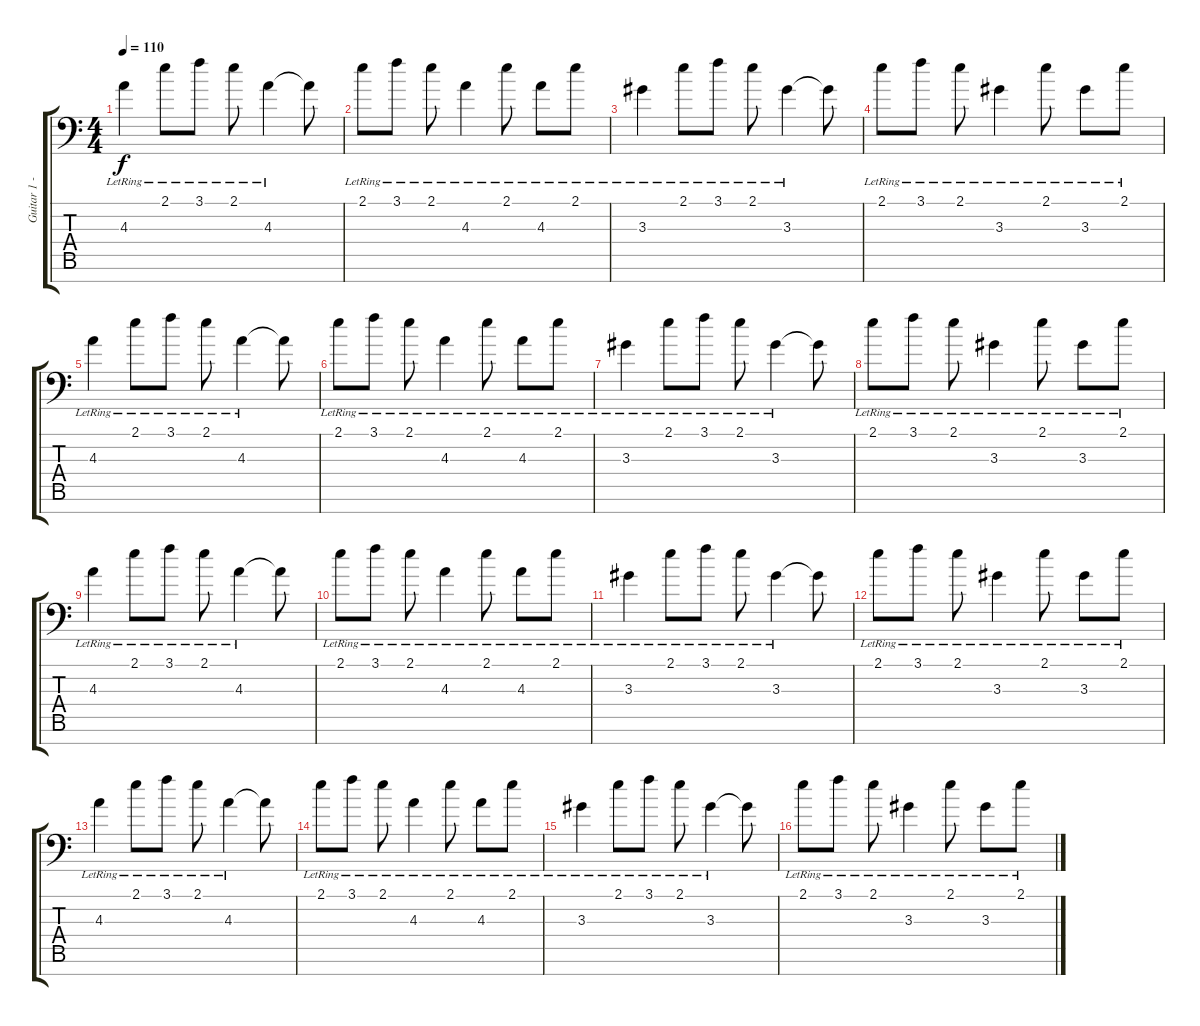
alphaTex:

\track ("Guitar 1 - Clean       (Munky)" "Guitar 1 -") {instrument electricguitarclean}
\staff {score tabs}
\tuning (D4 A3 F3 C3 G2 D2 A1) {hide}
\ts (4 4)
\tempo 110
\clef f4
\ks c
4.3{lr}.4{dy f instrument electricguitarclean} 2.1{lr}.8 3.1{lr}.8 2.1{lr}.8 4.3{lr}.4 4.3{t}.8 |
2.1{lr}.8 3.1{lr}.8 2.1{lr}.8 4.3{lr}.4 2.1{lr}.8 4.3{lr}.8 2.1{lr}.8 |
3.3{lr}.4 2.1{lr}.8 3.1{lr}.8 2.1{lr}.8 3.3{lr}.4 3.3{t}.8 |
2.1{lr}.8 3.1{lr}.8 2.1{lr}.8 3.3{lr}.4 2.1{lr}.8 3.3{lr}.8 2.1{lr}.8 |
4.3{lr}.4 2.1{lr}.8 3.1{lr}.8 2.1{lr}.8 4.3{lr}.4 4.3{t}.8 |
2.1{lr}.8 3.1{lr}.8 2.1{lr}.8 4.3{lr}.4 2.1{lr}.8 4.3{lr}.8 2.1{lr}.8 |
3.3{lr}.4 2.1{lr}.8 3.1{lr}.8 2.1{lr}.8 3.3{lr}.4 3.3{t}.8 |
2.1{lr}.8 3.1{lr}.8 2.1{lr}.8 3.3{lr}.4 2.1{lr}.8 3.3{lr}.8 2.1{lr}.8 |
4.3{lr}.4 2.1{lr}.8 3.1{lr}.8 2.1{lr}.8 4.3{lr}.4 4.3{t}.8 |
2.1{lr}.8 3.1{lr}.8 2.1{lr}.8 4.3{lr}.4 2.1{lr}.8 4.3{lr}.8 2.1{lr}.8 |
3.3{lr}.4 2.1{lr}.8 3.1{lr}.8 2.1{lr}.8 3.3{lr}.4 3.3{t}.8 |
2.1{lr}.8 3.1{lr}.8 2.1{lr}.8 3.3{lr}.4 2.1{lr}.8 3.3{lr}.8 2.1{lr}.8 |
4.3{lr}.4 2.1{lr}.8 3.1{lr}.8 2.1{lr}.8 4.3{lr}.4 4.3{t}.8 |
2.1{lr}.8 3.1{lr}.8 2.1{lr}.8 4.3{lr}.4 2.1{lr}.8 4.3{lr}.8 2.1{lr}.8 |
3.3{lr}.4 2.1{lr}.8 3.1{lr}.8 2.1{lr}.8 3.3{lr}.4 3.3{t}.8 |
2.1{lr}.8 3.1{lr}.8 2.1{lr}.8 3.3{lr}.4 2.1{lr}.8 3.3{lr}.8 2.1{lr}.8
